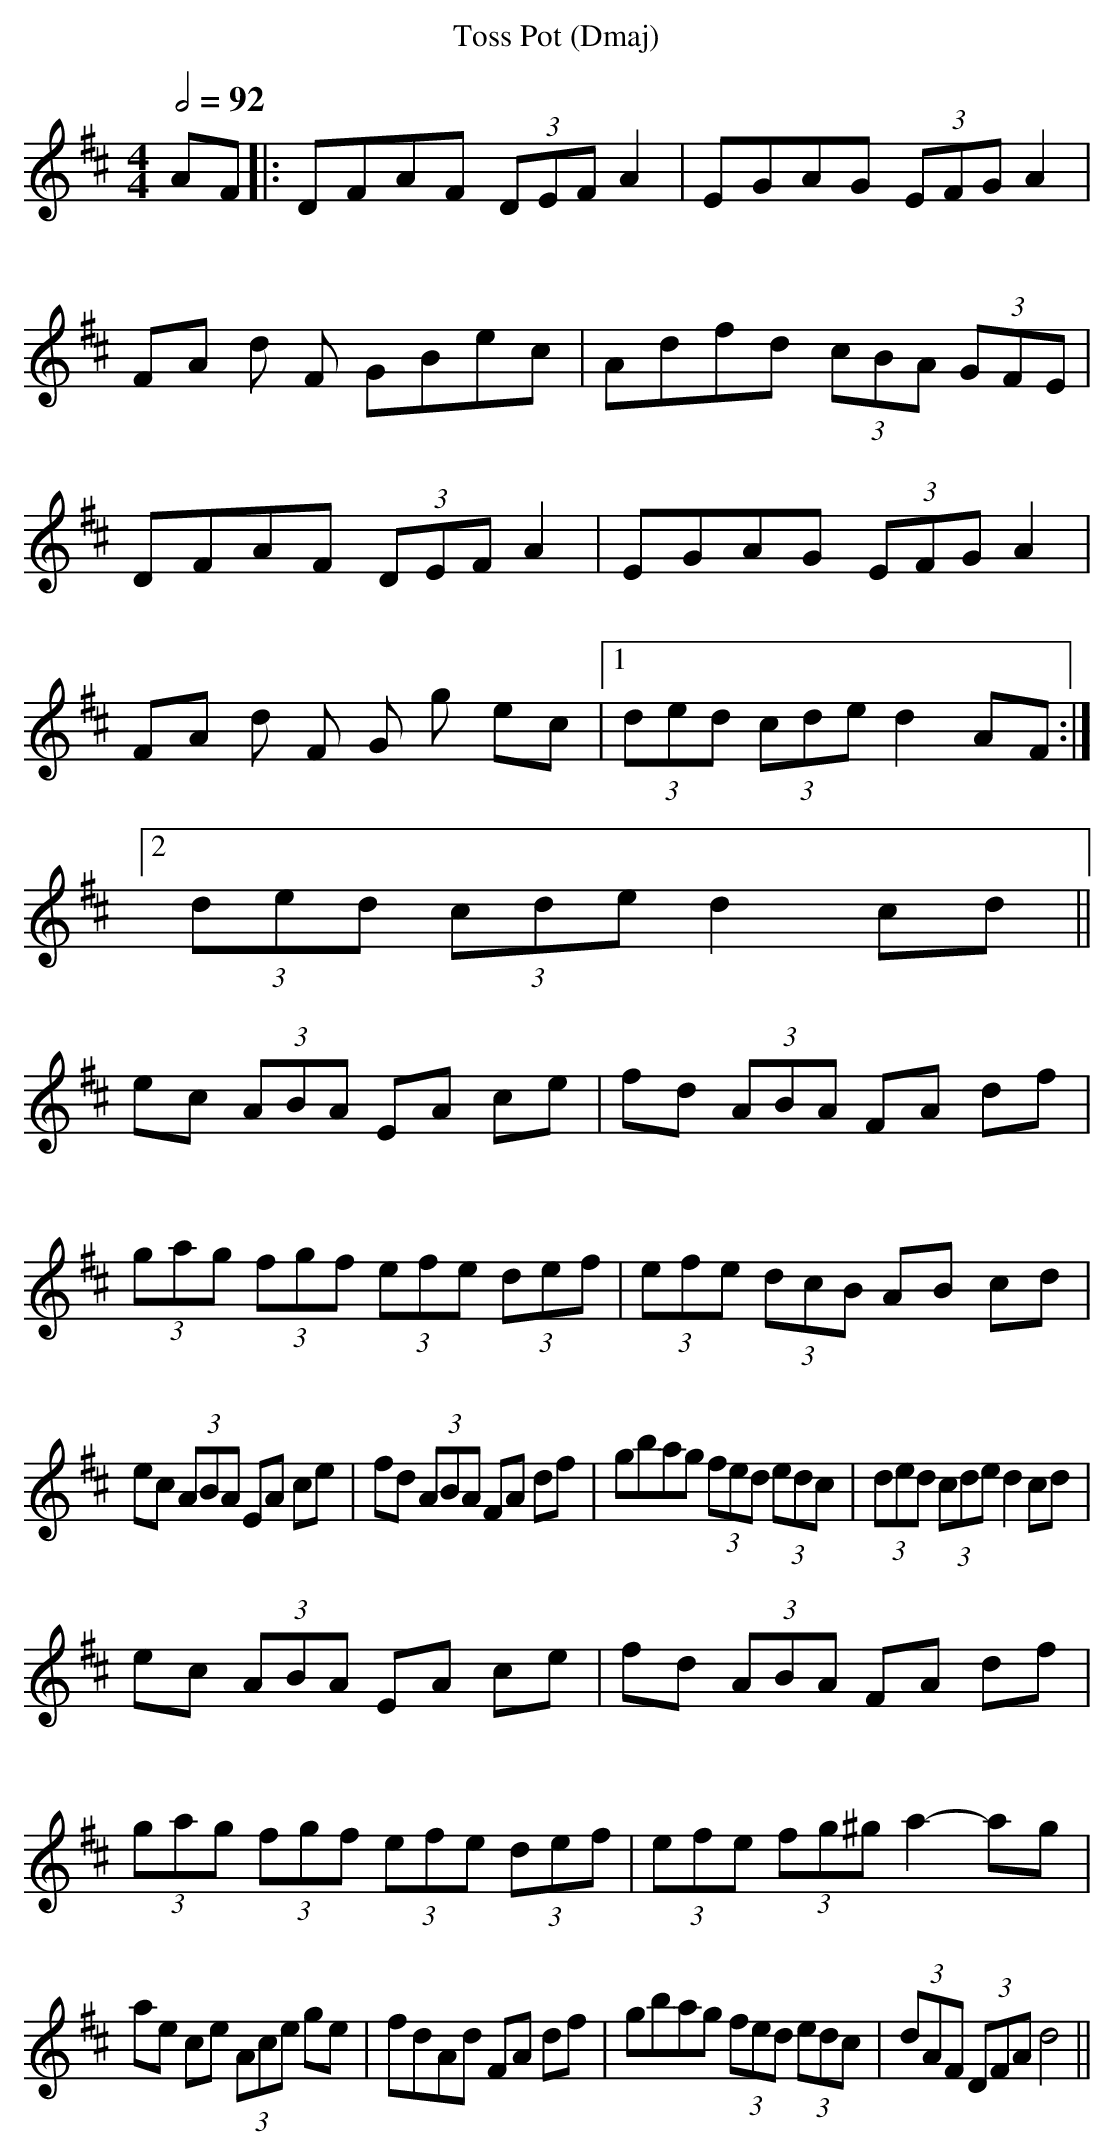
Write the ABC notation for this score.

X:1
T:Toss Pot (Dmaj)
Q:1/2=92
M:4/4
L:1/8
K:Dmaj
AF|:DFAF (3DEF A2|EGAG (3EFG A2|FA d F GBec|Adfd (3cBA (3GFE|
DFAF (3DEF A2|EGAG (3EFG A2|FA d F G g ec|1(3ded (3cde d2 AF:|2(3ded (3cde d2 cd||
ec (3ABA EA ce|fd (3ABA FA df|(3gag (3fgf (3efe (3def|(3efe (3dcB AB cd|
ec (3ABA EA ce|fd (3ABA FA df|gbag (3fed (3edc|(3ded (3cde d2 cd|
ec (3ABA EA ce|fd (3ABA FA df|(3gag (3fgf (3efe (3def|(3efe (3fg^g a2-ag|
ae ce (3Ace ge|fdAd FA df|gbag (3fed (3edc|(3dAF (3DFA d4||
